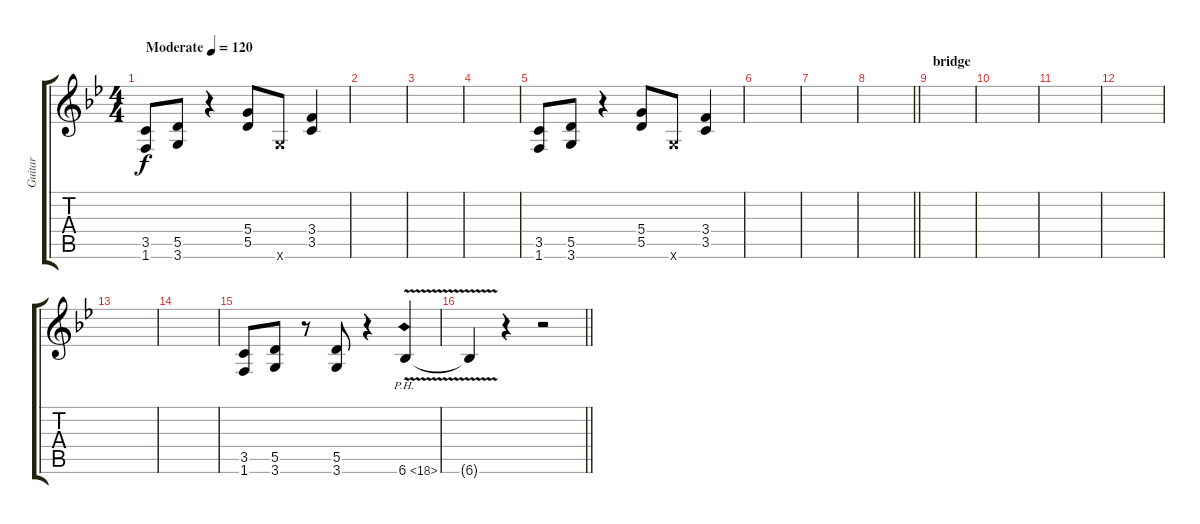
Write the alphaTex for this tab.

\track ("Guitar" "Guitar") {instrument overdrivenguitar}
\staff {score tabs}
\tuning (E4 B3 G3 D3 A2 E2) {hide}
\ts (4 4)
\tempo (120 "Moderate")
\tempo 170
\tempo (120 "Moderate")
\clef g2
\ks gminor
(3.5 1.6).8{dy f instrument overdrivenguitar} (5.5 3.6).8 r.4 (5.4 5.5).8 3.6{x}.8 (3.4 3.5).4 |
|
|
|
(3.5 1.6).8 (5.5 3.6).8 r.4 (5.4 5.5).8 3.6{x}.8 (3.4 3.5).4 |
|
|
\barLineRight lightlight
|
\section ("" "bridge")
|
|
|
|
|
|
(3.5 1.6).8 (5.5 3.6).8 r.8 (5.5 3.6).8 r.4 6.6{ph 12 v}.4 |
\barLineRight lightlight
6.6{t}.4 r.4 r.2
